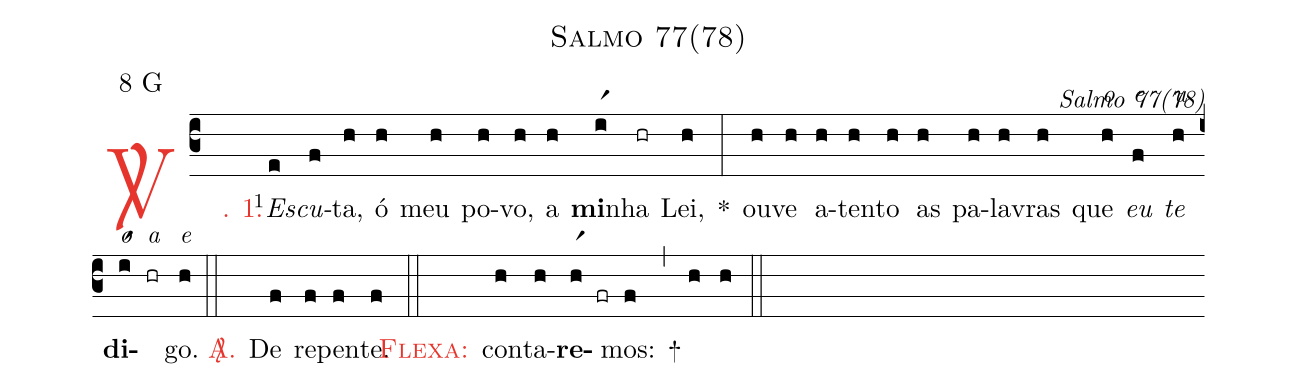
name: Salmo 77(78);
mode: 8;
mode-differentia: G;
commentary: Salmo 77(78);
%%
(c3)

<c><sp>V/</sp>. 1.</c>() <v>\VSup{1}</v><i>Es</i>(e)<i>cu</i>(f)ta,(h) ó(h) meu(h) po(h)vo,(h) a(h) <b>mi</b>(ir1)nha(hr) Lei,(h) *(:) ou(h)ve(h) a(h)ten(h)to(h) as(h) pa(h)la(h)vras(h) que<alt>o</alt>(h) <i>eu</i><alt>e</alt>(f) <i>te</i><alt>u</alt>(h) <b>di</b><alt>o</alt>(ir1)<alt>a</alt>(hr)go.<alt>e</alt>(h)

(::)

<nlba><c><sp>A/</sp>.</c>() De</nlba>(f) re(f)pen(f)te.(f)


(::)

<nlba><c><sc>Flexa:</sc></c>() con(h)ta(h)<b>re</b></nlba>(hr1 fr)mos:(f) +(,) (h) (h)

(::)
